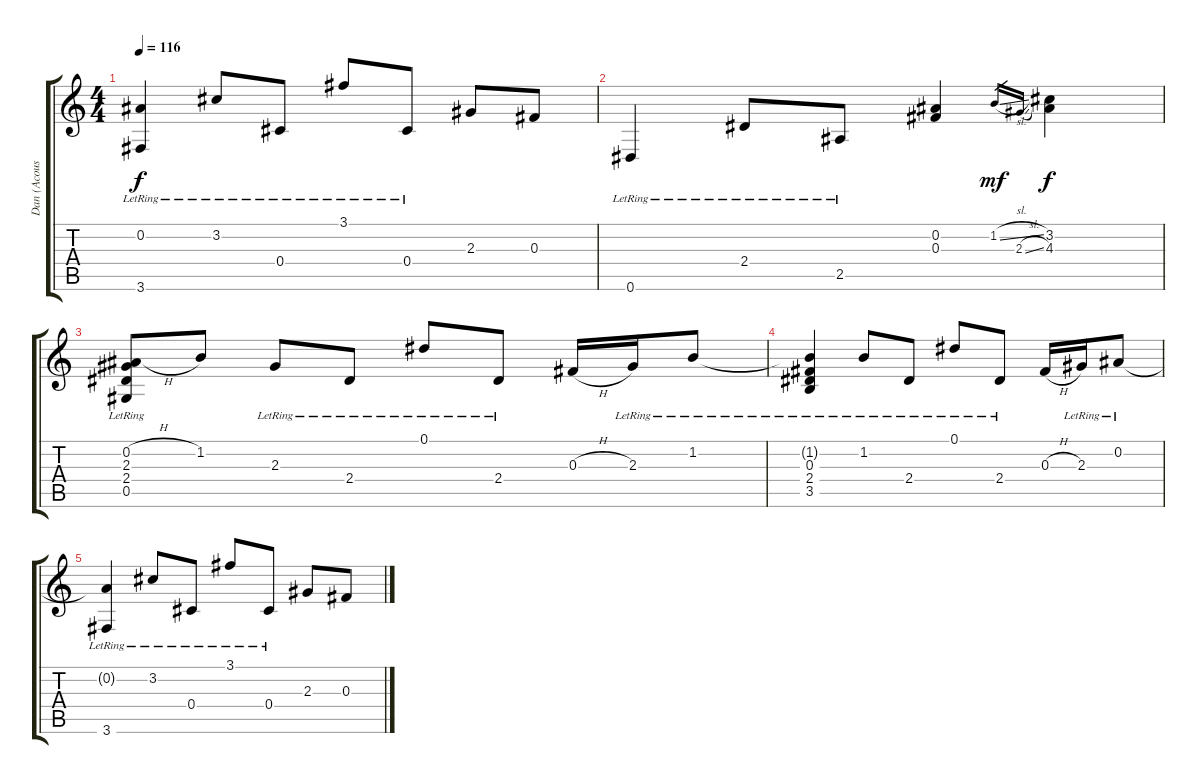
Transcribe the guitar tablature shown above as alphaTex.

\track ("Dan (Acoustic)" "Dan (Acous") {instrument acousticguitarsteel}
\staff {score tabs}
\tuning (Eb4 Bb3 Gb3 Db3 Ab2 Eb2) {hide}
\ts (4 4)
\tempo 116
\clef g2
\ks c
(0.2{t} 3.6{lr}).4{dy f} 3.2{lr}.8 0.4{lr}.8 3.1{lr}.8 0.4{lr}.8 2.3.8 0.3.8 |
0.6{lr}.4 2.4{lr}.8 2.5{lr}.8 (0.2 0.3).4 1.2{sl}.16{gr dy mf} 2.3{sl}.16{gr} (3.2 4.3).4{dy f} |
(0.2{h} 2.3{lr} 2.4{lr} 0.5{lr}).8 1.2.8 2.3{lr}.8 2.4{lr}.8 0.1{lr}.8 2.4{lr}.8 0.3{h}.16 2.3{lr}.16 1.2{lr}.8 |
(1.2{t} 0.3{lr} 2.4 3.5{lr}).4 1.2{lr}.8 2.4{lr}.8 0.1{lr}.8 2.4{lr}.8 0.3{h}.16 2.3{lr}.16 0.2{lr}.8 |
(0.2{t} 3.6{lr}).4 3.2{lr}.8 0.4{lr}.8 3.1{lr}.8 0.4{lr}.8 2.3.8 0.3.8
